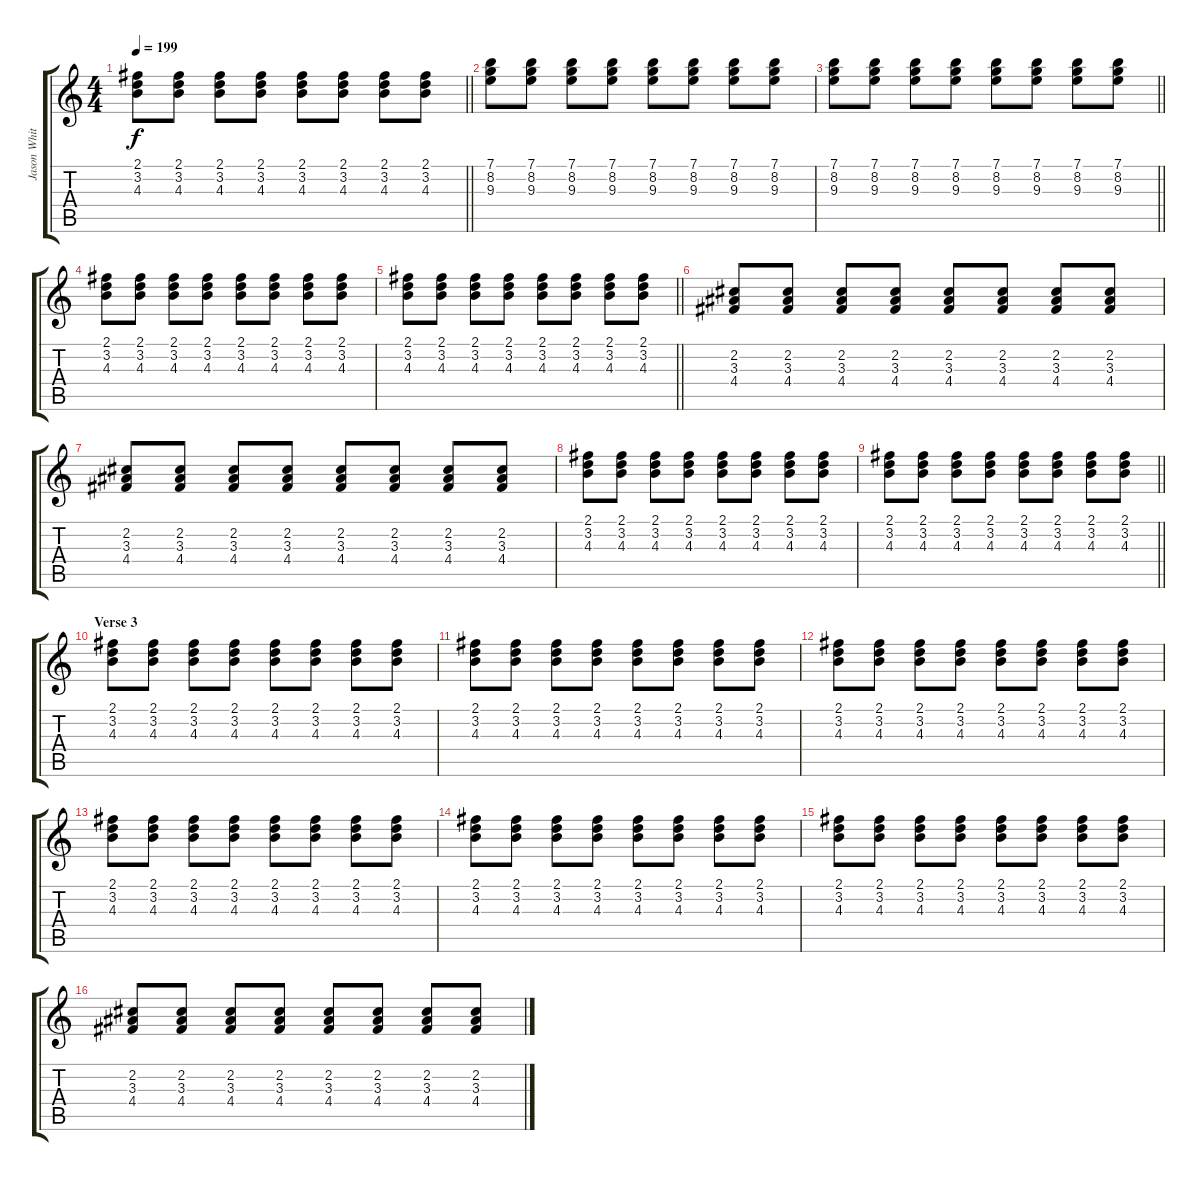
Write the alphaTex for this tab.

\track ("Jason White - Guitar" "Jason Whit") {instrument acousticguitarsteel}
\staff {score tabs}
\tuning (E4 B3 G3 D3 A2 E2) {hide}
\ts (4 4)
\tempo 199
\clef g2
\barLineRight lightlight
\ks c
(2.1 3.2 4.3).8{dy f} (2.1 3.2 4.3).8 (2.1 3.2 4.3).8 (2.1 3.2 4.3).8 (2.1 3.2 4.3).8 (2.1 3.2 4.3).8 (2.1 3.2 4.3).8 (2.1 3.2 4.3).8 |
(7.1 8.2 9.3).8 (7.1 8.2 9.3).8 (7.1 8.2 9.3).8 (7.1 8.2 9.3).8 (7.1 8.2 9.3).8 (7.1 8.2 9.3).8 (7.1 8.2 9.3).8 (7.1 8.2 9.3).8 |
\barLineRight lightlight
(7.1 8.2 9.3).8 (7.1 8.2 9.3).8 (7.1 8.2 9.3).8 (7.1 8.2 9.3).8 (7.1 8.2 9.3).8 (7.1 8.2 9.3).8 (7.1 8.2 9.3).8 (7.1 8.2 9.3).8 |
(2.1 3.2 4.3).8 (2.1 3.2 4.3).8 (2.1 3.2 4.3).8 (2.1 3.2 4.3).8 (2.1 3.2 4.3).8 (2.1 3.2 4.3).8 (2.1 3.2 4.3).8 (2.1 3.2 4.3).8 |
\barLineRight lightlight
(2.1 3.2 4.3).8 (2.1 3.2 4.3).8 (2.1 3.2 4.3).8 (2.1 3.2 4.3).8 (2.1 3.2 4.3).8 (2.1 3.2 4.3).8 (2.1 3.2 4.3).8 (2.1 3.2 4.3).8 |
(2.2 3.3 4.4).8 (2.2 3.3 4.4).8 (2.2 3.3 4.4).8 (2.2 3.3 4.4).8 (2.2 3.3 4.4).8 (2.2 3.3 4.4).8 (2.2 3.3 4.4).8 (2.2 3.3 4.4).8 |
(2.2 3.3 4.4).8 (2.2 3.3 4.4).8 (2.2 3.3 4.4).8 (2.2 3.3 4.4).8 (2.2 3.3 4.4).8 (2.2 3.3 4.4).8 (2.2 3.3 4.4).8 (2.2 3.3 4.4).8 |
(2.1 3.2 4.3).8 (2.1 3.2 4.3).8 (2.1 3.2 4.3).8 (2.1 3.2 4.3).8 (2.1 3.2 4.3).8 (2.1 3.2 4.3).8 (2.1 3.2 4.3).8 (2.1 3.2 4.3).8 |
\barLineRight lightlight
(2.1 3.2 4.3).8 (2.1 3.2 4.3).8 (2.1 3.2 4.3).8 (2.1 3.2 4.3).8 (2.1 3.2 4.3).8 (2.1 3.2 4.3).8 (2.1 3.2 4.3).8 (2.1 3.2 4.3).8 |
\section ("" "Verse 3")
(2.1 3.2 4.3).8 (2.1 3.2 4.3).8 (2.1 3.2 4.3).8 (2.1 3.2 4.3).8 (2.1 3.2 4.3).8 (2.1 3.2 4.3).8 (2.1 3.2 4.3).8 (2.1 3.2 4.3).8 |
(2.1 3.2 4.3).8 (2.1 3.2 4.3).8 (2.1 3.2 4.3).8 (2.1 3.2 4.3).8 (2.1 3.2 4.3).8 (2.1 3.2 4.3).8 (2.1 3.2 4.3).8 (2.1 3.2 4.3).8 |
(2.1 3.2 4.3).8 (2.1 3.2 4.3).8 (2.1 3.2 4.3).8 (2.1 3.2 4.3).8 (2.1 3.2 4.3).8 (2.1 3.2 4.3).8 (2.1 3.2 4.3).8 (2.1 3.2 4.3).8 |
(2.1 3.2 4.3).8 (2.1 3.2 4.3).8 (2.1 3.2 4.3).8 (2.1 3.2 4.3).8 (2.1 3.2 4.3).8 (2.1 3.2 4.3).8 (2.1 3.2 4.3).8 (2.1 3.2 4.3).8 |
(2.1 3.2 4.3).8 (2.1 3.2 4.3).8 (2.1 3.2 4.3).8 (2.1 3.2 4.3).8 (2.1 3.2 4.3).8 (2.1 3.2 4.3).8 (2.1 3.2 4.3).8 (2.1 3.2 4.3).8 |
(2.1 3.2 4.3).8 (2.1 3.2 4.3).8 (2.1 3.2 4.3).8 (2.1 3.2 4.3).8 (2.1 3.2 4.3).8 (2.1 3.2 4.3).8 (2.1 3.2 4.3).8 (2.1 3.2 4.3).8 |
(2.2 3.3 4.4).8 (2.2 3.3 4.4).8 (2.2 3.3 4.4).8 (2.2 3.3 4.4).8 (2.2 3.3 4.4).8 (2.2 3.3 4.4).8 (2.2 3.3 4.4).8 (2.2 3.3 4.4).8
